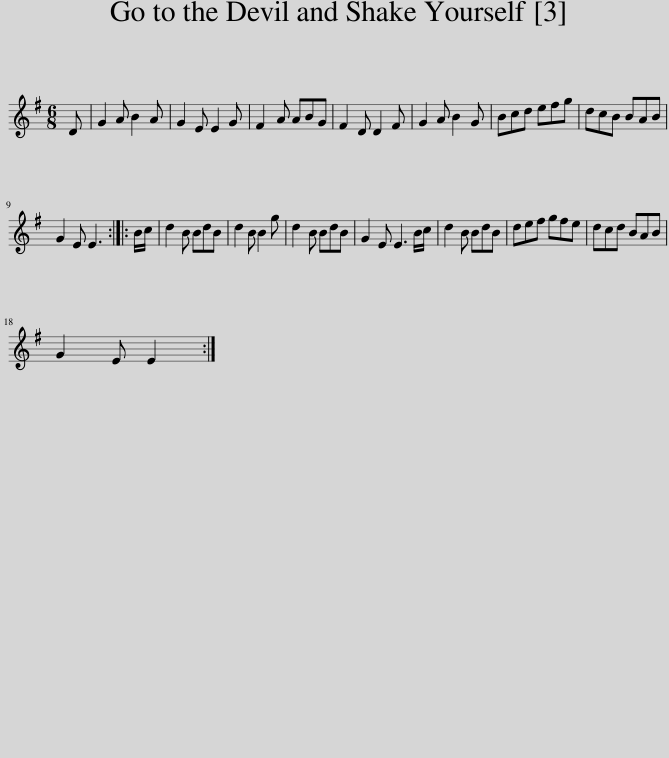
X:1
L:1/8
M:6/8
I:linebreak $
K:G
V:1 treble
V:1
 D | G2 A B2 A | G2 E E2 G | F2 A ABG | F2 D D2 F | %5
 G2 A B2 G | Bcd efg | dcB BAB |$ G2 E E3 :: B/c/ | %10
 d2 B BdB | d2 B B2 g | d2 B BdB | G2 E E3 B/c/ | d2 B BdB | %15
 def gfe | dcd BAB |$ G2 E E2 :| %18
